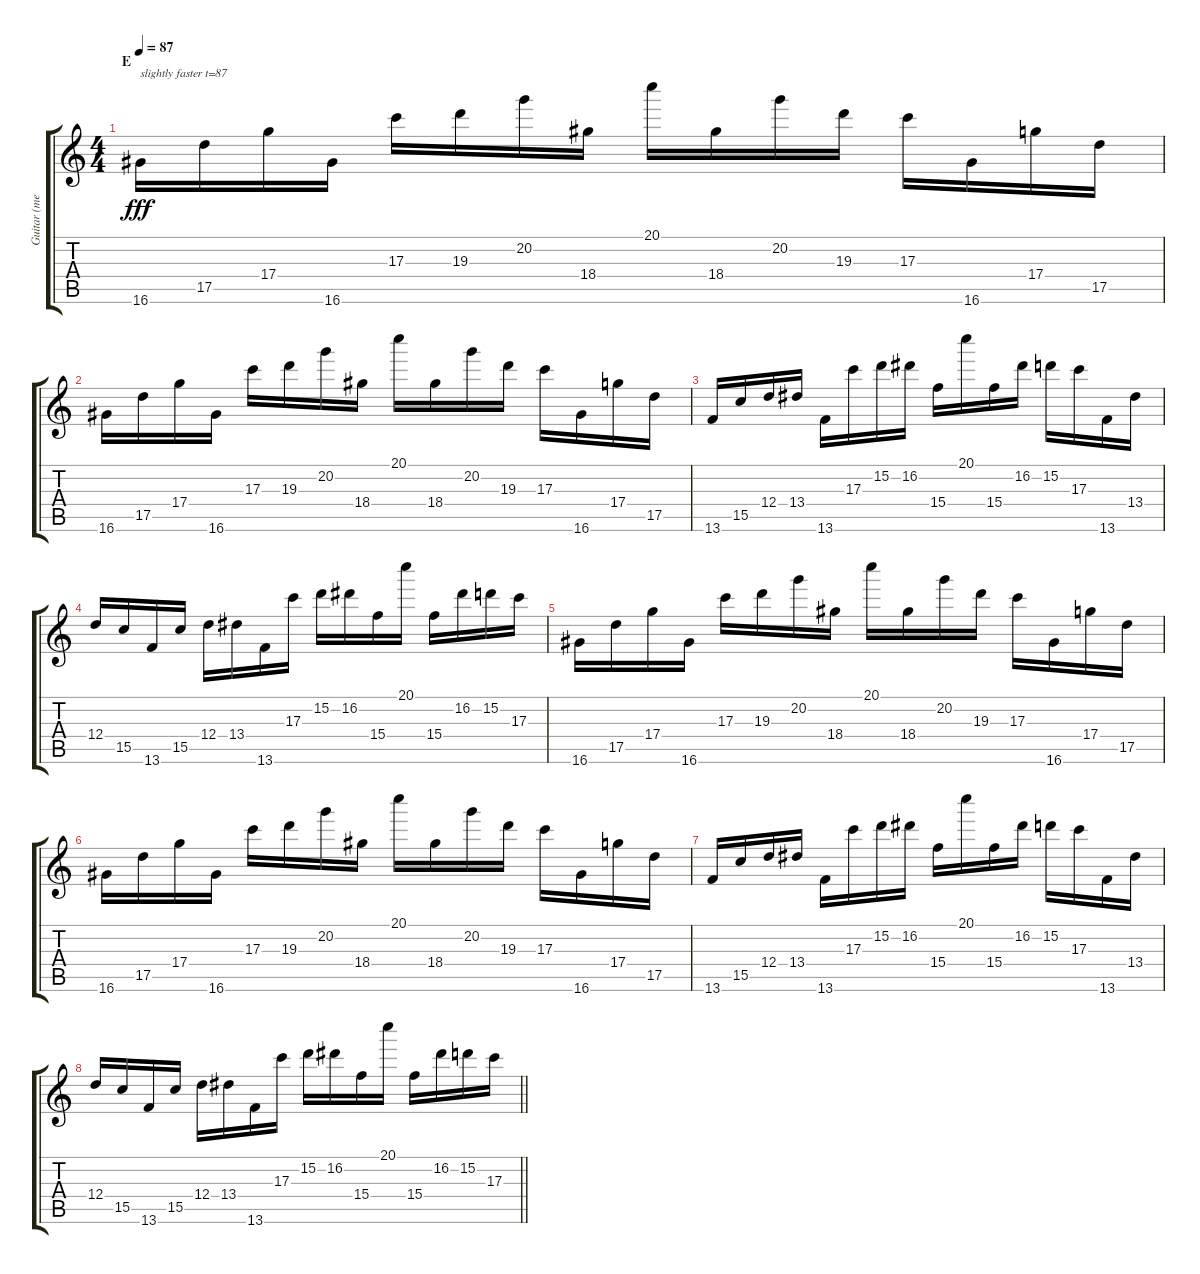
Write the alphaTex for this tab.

\track ("Guitar (melody arrangement)" "Guitar (me") {instrument distortionguitar}
\staff {score tabs}
\tuning (E4 B3 G3 D3 A2 E2) {hide}
\ts (4 4)
\section ("" "E")
\tempo 87
\clef g2
\ks c
16.6.16{txt "slightly faster t=87" dy fff volume 7} 17.5.16 17.4.16 16.6.16 17.3.16 19.3.16 20.2.16 18.4.16 20.1.16 18.4.16 20.2.16 19.3.16 17.3.16 16.6.16 17.4.16 17.5.16 |
16.6.16 17.5.16 17.4.16 16.6.16 17.3.16 19.3.16 20.2.16 18.4.16 20.1.16 18.4.16 20.2.16 19.3.16 17.3.16 16.6.16 17.4.16 17.5.16 |
13.6.16 15.5.16 12.4.16 13.4.16 13.6.16 17.3.16 15.2.16 16.2.16 15.4.16 20.1.16 15.4.16 16.2.16 15.2.16 17.3.16 13.6.16 13.4.16 |
12.4.16 15.5.16 13.6.16 15.5.16 12.4.16 13.4.16 13.6.16 17.3.16 15.2.16 16.2.16 15.4.16 20.1.16 15.4.16 16.2.16 15.2.16 17.3.16 |
16.6.16 17.5.16 17.4.16 16.6.16 17.3.16 19.3.16 20.2.16 18.4.16 20.1.16 18.4.16 20.2.16 19.3.16 17.3.16 16.6.16 17.4.16 17.5.16 |
16.6.16 17.5.16 17.4.16 16.6.16 17.3.16 19.3.16 20.2.16 18.4.16 20.1.16 18.4.16 20.2.16 19.3.16 17.3.16 16.6.16 17.4.16 17.5.16 |
13.6.16 15.5.16 12.4.16 13.4.16 13.6.16 17.3.16 15.2.16 16.2.16 15.4.16 20.1.16 15.4.16 16.2.16 15.2.16 17.3.16 13.6.16 13.4.16 |
\barLineRight lightlight
12.4.16 15.5.16 13.6.16 15.5.16 12.4.16 13.4.16 13.6.16 17.3.16 15.2.16 16.2.16 15.4.16 20.1.16 15.4.16 16.2.16 15.2.16 17.3.16
